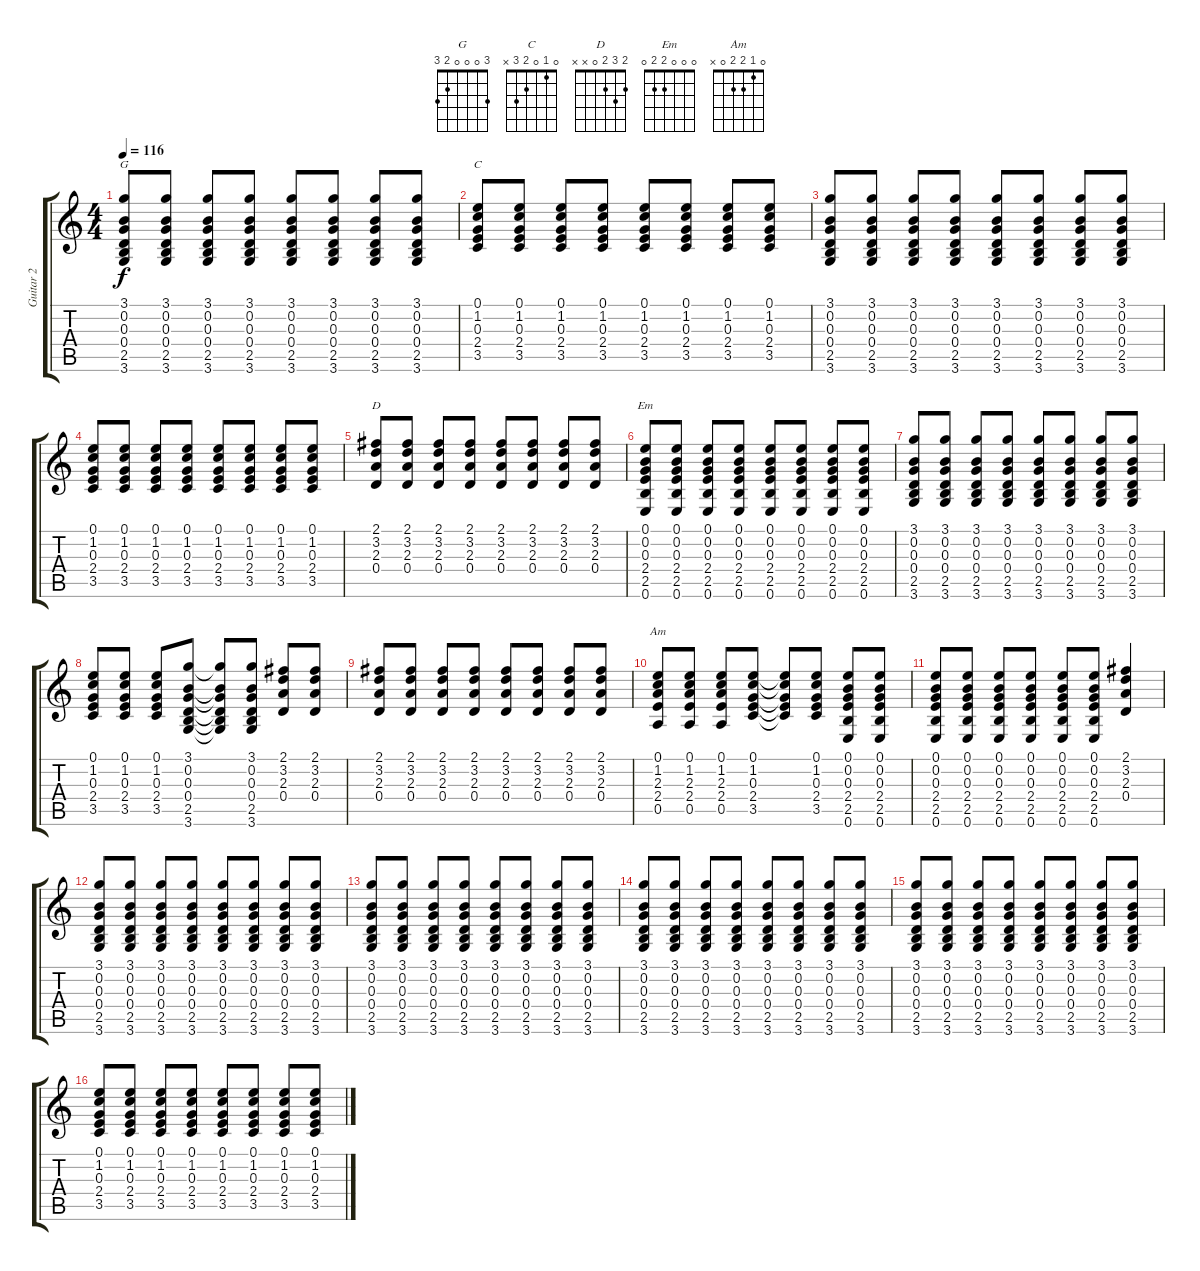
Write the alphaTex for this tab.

\track ("Guitar 2" "Guitar 2") {instrument acousticguitarsteel}
\staff {score tabs}
\tuning (E4 B3 G3 D3 A2 E2) {hide}
\chord ("G" 3 0 0 0 2 3)
\chord ("C" 0 1 0 2 3 x)
\chord ("D" 2 3 2 0 x x)
\chord ("Em" 0 0 0 2 2 0)
\chord ("Am" 0 1 2 2 0 x)
\ts (4 4)
\tempo 116
\clef g2
\ks c
(3.1 0.2 0.3 0.4 2.5 3.6).8{ch "G" dy f} (3.1 0.2 0.3 0.4 2.5 3.6).8 (3.1 0.2 0.3 0.4 2.5 3.6).8 (3.1 0.2 0.3 0.4 2.5 3.6).8 (3.1 0.2 0.3 0.4 2.5 3.6).8 (3.1 0.2 0.3 0.4 2.5 3.6).8 (3.1 0.2 0.3 0.4 2.5 3.6).8 (3.1 0.2 0.3 0.4 2.5 3.6).8 |
(0.1 1.2 0.3 2.4 3.5).8{ch "C"} (0.1 1.2 0.3 2.4 3.5).8 (0.1 1.2 0.3 2.4 3.5).8 (0.1 1.2 0.3 2.4 3.5).8 (0.1 1.2 0.3 2.4 3.5).8 (0.1 1.2 0.3 2.4 3.5).8 (0.1 1.2 0.3 2.4 3.5).8 (0.1 1.2 0.3 2.4 3.5).8 |
(3.1 0.2 0.3 0.4 2.5 3.6).8 (3.1 0.2 0.3 0.4 2.5 3.6).8 (3.1 0.2 0.3 0.4 2.5 3.6).8 (3.1 0.2 0.3 0.4 2.5 3.6).8 (3.1 0.2 0.3 0.4 2.5 3.6).8 (3.1 0.2 0.3 0.4 2.5 3.6).8 (3.1 0.2 0.3 0.4 2.5 3.6).8 (3.1 0.2 0.3 0.4 2.5 3.6).8 |
(0.1 1.2 0.3 2.4 3.5).8 (0.1 1.2 0.3 2.4 3.5).8 (0.1 1.2 0.3 2.4 3.5).8 (0.1 1.2 0.3 2.4 3.5).8 (0.1 1.2 0.3 2.4 3.5).8 (0.1 1.2 0.3 2.4 3.5).8 (0.1 1.2 0.3 2.4 3.5).8 (0.1 1.2 0.3 2.4 3.5).8 |
(2.1 3.2 2.3 0.4).8{ch "D"} (2.1 3.2 2.3 0.4).8 (2.1 3.2 2.3 0.4).8 (2.1 3.2 2.3 0.4).8 (2.1 3.2 2.3 0.4).8 (2.1 3.2 2.3 0.4).8 (2.1 3.2 2.3 0.4).8 (2.1 3.2 2.3 0.4).8 |
(0.1 0.2 0.3 2.4 2.5 0.6).8{ch "Em"} (0.1 0.2 0.3 2.4 2.5 0.6).8 (0.1 0.2 0.3 2.4 2.5 0.6).8 (0.1 0.2 0.3 2.4 2.5 0.6).8 (0.1 0.2 0.3 2.4 2.5 0.6).8 (0.1 0.2 0.3 2.4 2.5 0.6).8 (0.1 0.2 0.3 2.4 2.5 0.6).8 (0.1 0.2 0.3 2.4 2.5 0.6).8 |
(3.1 0.2 0.3 0.4 2.5 3.6).8 (3.1 0.2 0.3 0.4 2.5 3.6).8 (3.1 0.2 0.3 0.4 2.5 3.6).8 (3.1 0.2 0.3 0.4 2.5 3.6).8 (3.1 0.2 0.3 0.4 2.5 3.6).8 (3.1 0.2 0.3 0.4 2.5 3.6).8 (3.1 0.2 0.3 0.4 2.5 3.6).8 (3.1 0.2 0.3 0.4 2.5 3.6).8 |
(0.1 1.2 0.3 2.4 3.5).8 (0.1 1.2 0.3 2.4 3.5).8 (0.1 1.2 0.3 2.4 3.5).8 (3.1 0.2 0.3 0.4 2.5 3.6).8 (3.1{t} 0.2{t} 0.3{t} 0.4{t} 2.5{t} 3.6{t}).8 (3.1 0.2 0.3 0.4 2.5 3.6).8 (2.1 3.2 2.3 0.4).8 (2.1 3.2 2.3 0.4).8 |
(2.1 3.2 2.3 0.4).8 (2.1 3.2 2.3 0.4).8 (2.1 3.2 2.3 0.4).8 (2.1 3.2 2.3 0.4).8 (2.1 3.2 2.3 0.4).8 (2.1 3.2 2.3 0.4).8 (2.1 3.2 2.3 0.4).8 (2.1 3.2 2.3 0.4).8 |
(0.1 1.2 2.3 2.4 0.5).8{ch "Am"} (0.1 1.2 2.3 2.4 0.5).8 (0.1 1.2 2.3 2.4 0.5).8 (0.1 1.2 0.3 2.4 3.5).8 (0.1{t} 1.2{t} 0.3{t} 2.4{t} 3.5{t}).8 (0.1 1.2 0.3 2.4 3.5).8 (0.1 0.2 0.3 2.4 2.5 0.6).8 (0.1 0.2 0.3 2.4 2.5 0.6).8 |
(0.1 0.2 0.3 2.4 2.5 0.6).8 (0.1 0.2 0.3 2.4 2.5 0.6).8 (0.1 0.2 0.3 2.4 2.5 0.6).8 (0.1 0.2 0.3 2.4 2.5 0.6).8 (0.1 0.2 0.3 2.4 2.5 0.6).8 (0.1 0.2 0.3 2.4 2.5 0.6).8 (2.1 3.2 2.3 0.4).4 |
(3.1 0.2 0.3 0.4 2.5 3.6).8 (3.1 0.2 0.3 0.4 2.5 3.6).8 (3.1 0.2 0.3 0.4 2.5 3.6).8 (3.1 0.2 0.3 0.4 2.5 3.6).8 (3.1 0.2 0.3 0.4 2.5 3.6).8 (3.1 0.2 0.3 0.4 2.5 3.6).8 (3.1 0.2 0.3 0.4 2.5 3.6).8 (3.1 0.2 0.3 0.4 2.5 3.6).8 |
(3.1 0.2 0.3 0.4 2.5 3.6).8 (3.1 0.2 0.3 0.4 2.5 3.6).8 (3.1 0.2 0.3 0.4 2.5 3.6).8 (3.1 0.2 0.3 0.4 2.5 3.6).8 (3.1 0.2 0.3 0.4 2.5 3.6).8 (3.1 0.2 0.3 0.4 2.5 3.6).8 (3.1 0.2 0.3 0.4 2.5 3.6).8 (3.1 0.2 0.3 0.4 2.5 3.6).8 |
(3.1 0.2 0.3 0.4 2.5 3.6).8 (3.1 0.2 0.3 0.4 2.5 3.6).8 (3.1 0.2 0.3 0.4 2.5 3.6).8 (3.1 0.2 0.3 0.4 2.5 3.6).8 (3.1 0.2 0.3 0.4 2.5 3.6).8 (3.1 0.2 0.3 0.4 2.5 3.6).8 (3.1 0.2 0.3 0.4 2.5 3.6).8 (3.1 0.2 0.3 0.4 2.5 3.6).8 |
(3.1 0.2 0.3 0.4 2.5 3.6).8 (3.1 0.2 0.3 0.4 2.5 3.6).8 (3.1 0.2 0.3 0.4 2.5 3.6).8 (3.1 0.2 0.3 0.4 2.5 3.6).8 (3.1 0.2 0.3 0.4 2.5 3.6).8 (3.1 0.2 0.3 0.4 2.5 3.6).8 (3.1 0.2 0.3 0.4 2.5 3.6).8 (3.1 0.2 0.3 0.4 2.5 3.6).8 |
(0.1 1.2 0.3 2.4 3.5).8 (0.1 1.2 0.3 2.4 3.5).8 (0.1 1.2 0.3 2.4 3.5).8 (0.1 1.2 0.3 2.4 3.5).8 (0.1 1.2 0.3 2.4 3.5).8 (0.1 1.2 0.3 2.4 3.5).8 (0.1 1.2 0.3 2.4 3.5).8 (0.1 1.2 0.3 2.4 3.5).8
